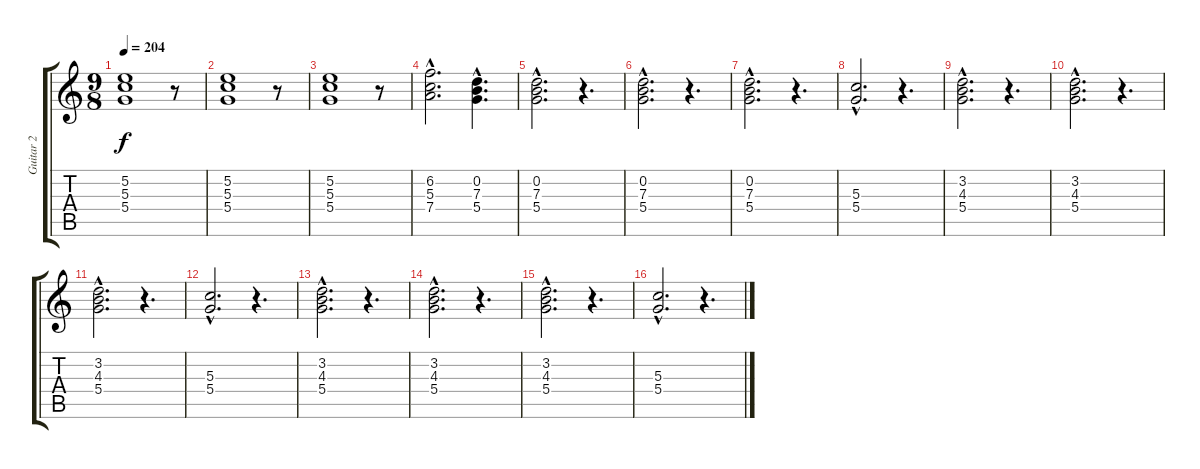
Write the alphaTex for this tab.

\track ("Guitar 2" "Guitar 2") {instrument acousticguitarsteel}
\staff {score tabs}
\tuning (E4 B3 G3 D3 A2 E2) {hide}
\ts (9 8)
\tempo 204
\clef g2
\ks c
(5.2 5.3 5.4).1{dy f} r.8 |
(5.2 5.3 5.4).1 r.8 |
(5.2 5.3 5.4).1 r.8 |
(6.2{hac} 5.3{hac} 7.4{hac}).2{d} (0.2{hac} 7.3{hac} 5.4{hac}).4{d} |
(0.2{hac} 7.3{hac} 5.4{hac}).2{d} r.4{d} |
(0.2{hac} 7.3{hac} 5.4{hac}).2{d} r.4{d} |
(0.2{hac} 7.3{hac} 5.4{hac}).2{d} r.4{d} |
(5.3{hac} 5.4{hac}).2{d} r.4{d} |
(3.2{hac} 4.3{hac} 5.4{hac}).2{d} r.4{d} |
(3.2{hac} 4.3{hac} 5.4{hac}).2{d} r.4{d} |
(3.2{hac} 4.3{hac} 5.4{hac}).2{d} r.4{d} |
(5.3{hac} 5.4{hac}).2{d} r.4{d} |
(3.2{hac} 4.3{hac} 5.4{hac}).2{d} r.4{d} |
(3.2{hac} 4.3{hac} 5.4{hac}).2{d} r.4{d} |
(3.2{hac} 4.3{hac} 5.4{hac}).2{d} r.4{d} |
(5.3{hac} 5.4{hac}).2{d} r.4{d}
